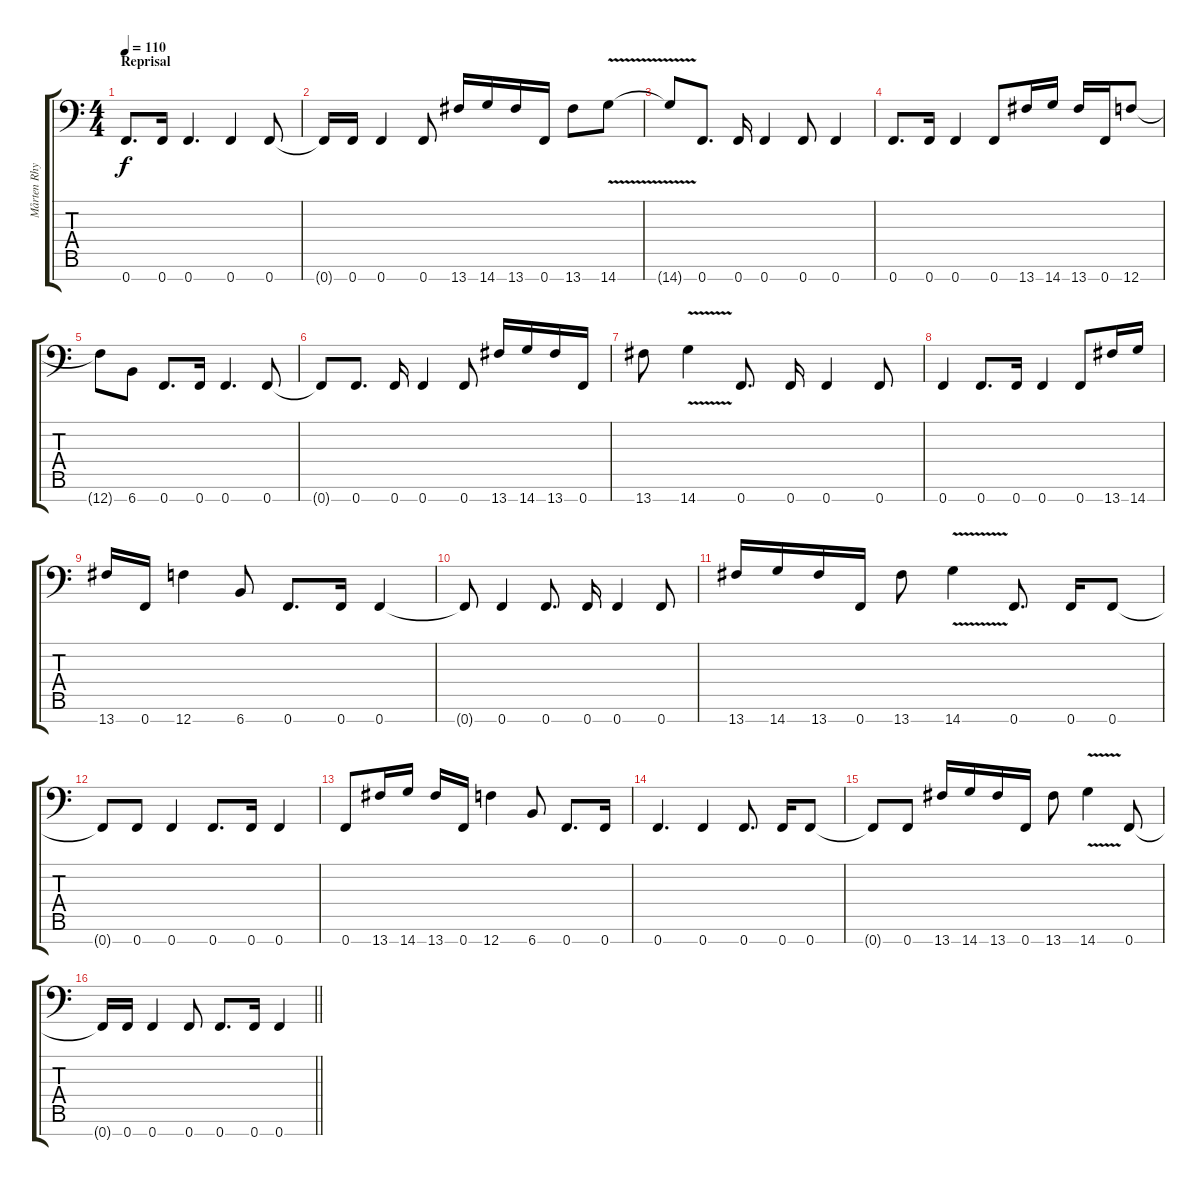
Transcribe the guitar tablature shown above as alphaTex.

\track ("Mårten Rhythm" "Mårten Rhy") {instrument distortionguitar}
\staff {score tabs}
\tuning (Bb3 Gb3 Db3 Ab2 Eb2 Bb1 F1) {hide}
\ts (4 4)
\section ("" "Reprisal")
\tempo 110
\clef f4
\ks c
0.7.8{d dy f} 0.7.16 0.7.4{d} 0.7.4 0.7.8 |
0.7{t}.16 0.7.16 0.7.4 0.7.8 13.7.16 14.7.16 13.7.16 0.7.16 13.7.8 14.7{v}.8 |
14.7{t}.8 0.7.8{d} 0.7.16 0.7.4 0.7.8 0.7.4 |
0.7.8{d} 0.7.16 0.7.4 0.7.8 13.7.16 14.7.16 13.7.16 0.7.16 12.7.8 |
12.7{t}.8 6.7.8 0.7.8{d} 0.7.16 0.7.4{d} 0.7.8 |
0.7{t}.8 0.7.8{d} 0.7.16 0.7.4 0.7.8 13.7.16 14.7.16 13.7.16 0.7.16 |
13.7.8 14.7{v}.4 0.7.8{d} 0.7.16 0.7.4 0.7.8 |
0.7.4 0.7.8{d} 0.7.16 0.7.4 0.7.8 13.7.16 14.7.16 |
13.7.16 0.7.16 12.7.4 6.7.8 0.7.8{d} 0.7.16 0.7.4 |
0.7{t}.8 0.7.4 0.7.8{d} 0.7.16 0.7.4 0.7.8 |
13.7.16 14.7.16 13.7.16 0.7.16 13.7.8 14.7{v}.4 0.7.8{d} 0.7.16 0.7.8 |
0.7{t}.8 0.7.8 0.7.4 0.7.8{d} 0.7.16 0.7.4 |
0.7.8 13.7.16 14.7.16 13.7.16 0.7.16 12.7.4 6.7.8 0.7.8{d} 0.7.16 |
0.7.4{d} 0.7.4 0.7.8{d} 0.7.16 0.7.8 |
0.7{t}.8 0.7.8 13.7.16 14.7.16 13.7.16 0.7.16 13.7.8 14.7{v}.4 0.7.8 |
\barLineRight lightlight
0.7{t}.16 0.7.16 0.7.4 0.7.8 0.7.8{d} 0.7.16 0.7.4
